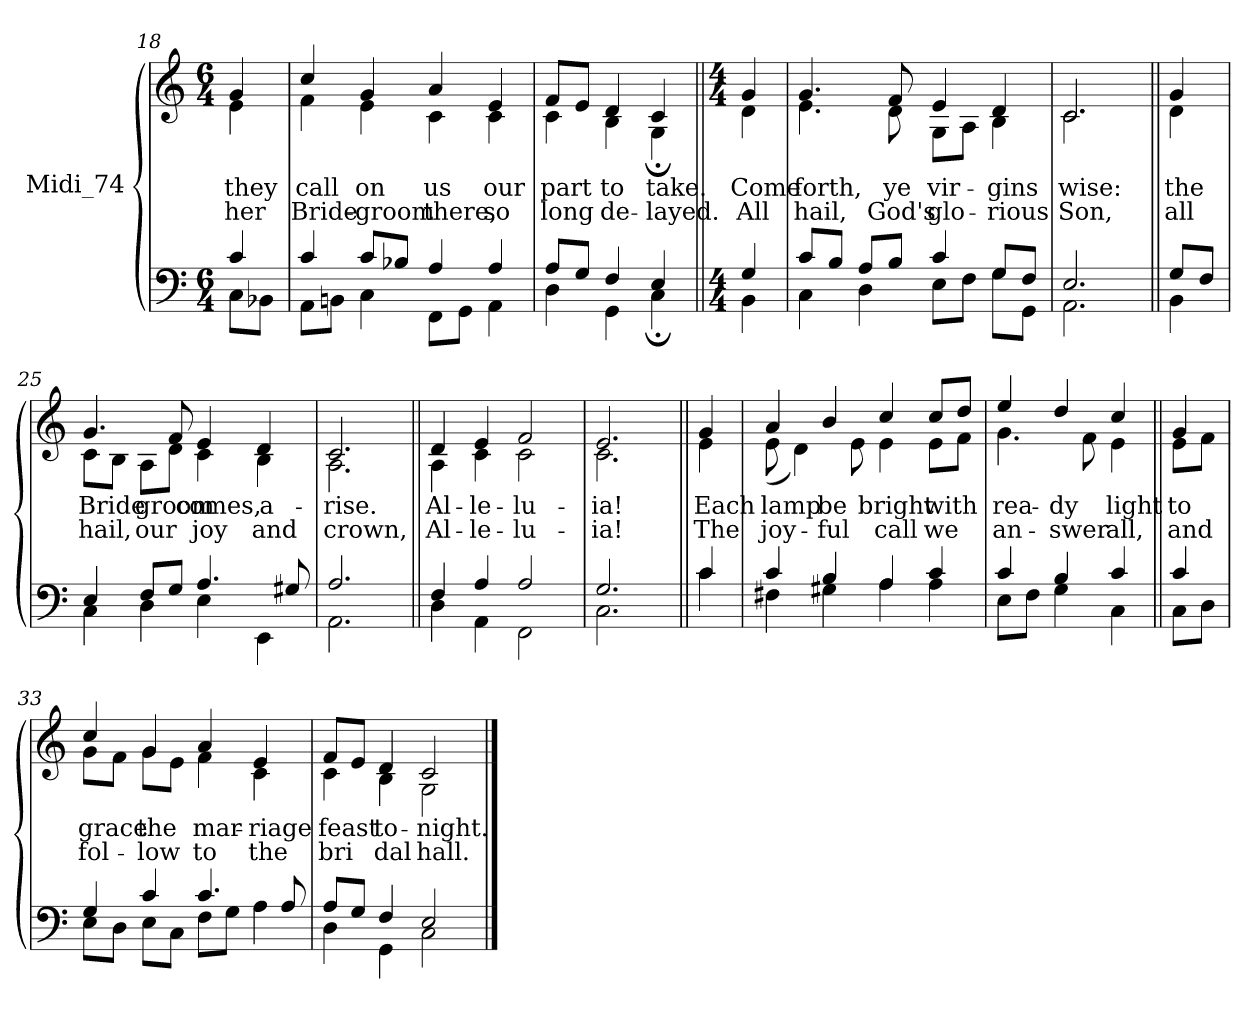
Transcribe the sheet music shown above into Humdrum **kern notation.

**kern	**kern	**text	**text
*part2	*part1	*part1	*part1
*staff2	*staff1	*staff1	*staff1
*I"Midi_74	*I"Midi_74	*	*
*clefF4	*clefG2	*	*
*k[]	*k[]	*	*
*C:	*C:	*	*
*M6/4	*M6/4	*	*
=18	=18	=18	=18
*^	*	*	*
!	!	!	!LO:LY:b	!LO:LY:b
*	*	*^	*	*
4c/	8C\L	4g/	4e\	they	her
.	8BB-X\J	.	.	.	.
=19	=19	=19	=19	=19	=19
!	!	!	!	!LO:LY:b	!LO:LY:b
4c/	8AA\L	4cc/	4f\	call	Bride-
.	8BBn\J	.	.	.	.
!	!	!	!	!LO:LY:b	!LO:LY:b
8c/L	4C\	4g/	4e\	-on	groom
8B-X/J	.	.	.	.	.
!	!	!	!	!LO:LY:b	!LO:LY:b
4A/	8FF\L	4a/	4c\	us	there,
.	8GG\J	.	.	.	.
!	!	!	!	!LO:LY:b	!LO:LY:b
4A/	4AA\	4e/	4c\	our	so
=20	=20	=20	=20	=20	=20
!	!	!	!	!LO:LY:b	!LO:LY:b
8A/L	4D\	8f/L	4c\	part	long
8G/J	.	8e/J	.	.	.
!	!	!	!	!LO:LY:b	!LO:LY:b
4F/	4GG\	4d/	4B\	to	de-
!	!	!	!	!LO:LY:b	!LO:LY:b
4E/	4C;\	4c/	4G;<\	-take.	layed.
!!LO:LB:g=z	!!
=21||	=21||	=21||	=21||	=21||	=21||
*M4/4	*	*M4/4	*	*	*
!	!	!	!	!LO:LY:b	!LO:LY:b
4G/	4BB\	4g/	4d\	Come	All
=22	=22	=22	=22	=22	=22
!	!	!	!	!LO:LY:b	!LO:LY:b
8c/L	4C\	4.g/	4.e\	forth,	hail,
8B/J	.	.	.	.	.
8A/L	4D\	.	.	.	.
!	!	!	!	!LO:LY:b	!LO:LY:b
8B/J	.	8f/	8d\	ye	God's
!	!	!	!	!LO:LY:b	!LO:LY:b
4c/	8E\L	4e/	8G\L	vir-	-glo-
.	8F\J	.	8A\J	.	.
!	!	!	!	!LO:LY:b	!LO:LY:b
8G/L	8G\L	4d/	4B\	-gins	rious
8F/J	8GG\J	.	.	.	.
=23	=23	=23	=23	=23	=23
!	!	!	!	!LO:LY:b	!LO:LY:b
2.E/	2.AA\	2.c/	2.c\	wise:	Son,
=24||	=24||	=24||	=24||	=24||	=24||
!	!	!	!	!LO:LY:b	!LO:LY:b
8G/L	4BB\	4g/	4d\	the	all
8F/J	.	.	.	.	.
=25	=25	=25	=25	=25	=25
!	!	!	!	!	!LO:LY:b
!	!	!	!	!LO:LY:b	!
4E/	4C\	4.g/	8c\L	Bride	hail,
.	.	.	8B\J	.	.
!	!	!	!	!LO:LY:b	!LO:LY:b
8F/L	4D\	.	8A\L	groom	our
8G/J	.	8f/	8d\J	.	.
!	!	!	!	!LO:LY:b	!LO:LY:b
4.A/	4E\	4e/	4c\	comes,	joy
!	!	!	!	!LO:LY:b	!LO:LY:b
.	4EE\	4d/	4B\	a-	-and
8G#X/	.	.	.	.	.
=26	=26	=26	=26	=26	=26
!	!	!	!	!LO:LY:b	!LO:LY:b
2.A/	2.AA\	2.c/	2.A\	rise.	crown,
=27||	=27||	=27||	=27||	=27||	=27||
!	!	!	!	!LO:LY:b	!LO:LY:b
4F/	4D\	4d/	4A\	Al-	-Al-
!	!	!	!	!LO:LY:b	!LO:LY:b
4A/	4AA\	4e/	4c\	-le-	-le-
!	!	!	!	!LO:LY:b	!LO:LY:b
2A/	2FF\	2f/	2c\	-lu-	-lu-
=28	=28	=28	=28	=28	=28
!	!	!	!	!LO:LY:b	!LO:LY:b
2.G/	2.C\	2.e/	2.c\	-ia!	ia!
!!LO:LB:g=z	!!
=29||	=29||	=29||	=29||	=29||	=29||
!	!	!	!	!LO:LY:b	!LO:LY:b
4c/	4c\	4g/	4e\	Each	The
=30	=30	=30	=30	=30	=30
!	!	!	!	!LO:LY:b	!LO:LY:b
4c/	4F#X\	4a/	(<8e\	lamp	joy-
.	.	.	4d\)	.	.
!	!	!	!	!LO:LY:b	!LO:LY:b
4B/	4G#X\	4b/	.	-be	ful
.	.	.	8e\	.	.
!	!	!	!	!LO:LY:b	!LO:LY:b
4A/	4A\	4cc/	4e\	bright	call
!	!	!	!	!LO:LY:b	!LO:LY:b
4c/	4A\	8cc/L	8e\L	with	we
.	.	8dd/J	8f\J	.	.
=31	=31	=31	=31	=31	=31
!	!	!	!	!LO:LY:b	!LO:LY:b
4c/	8E\L	4ee/	4.g\	rea-	-an-
.	8F\J	.	.	.	.
!	!	!	!	!LO:LY:b	!LO:LY:b
4B/	4G\	4dd/	.	-dy	swer
.	.	.	8f\	.	.
!	!	!	!	!LO:LY:b	!LO:LY:b
4c/	4C\	4cc/	4e\	light	all,
=32||	=32||	=32||	=32||	=32||	=32||
!	!	!	!	!LO:LY:b	!LO:LY:b
4c/	8C\L	4g/	8e\L	to	and
.	8D\J	.	8f\J	.	.
=33	=33	=33	=33	=33	=33
!	!	!	!	!LO:LY:b	!LO:LY:b
4G/	8E\L	4cc/	8g\L	grace	fol-
.	8D\J	.	8f\J	.	.
!	!	!	!	!LO:LY:b	!LO:LY:b
4c/	8E\L	4g/	8g\L	-the	low
.	8C\J	.	8e\J	.	.
!	!	!	!	!LO:LY:b	!LO:LY:b
4.c/	8F\L	4a/	4f\	mar-	-to
.	8G\J	.	.	.	.
!	!	!	!	!LO:LY:b	!LO:LY:b
.	4A\	4e/	4c\	riage	the
8A/	.	.	.	.	.
=34	=34	=34	=34	=34	=34
!	!	!	!	!LO:LY:b	!LO:LY:b
8A/L	4D\	8f/L	4c\	feast	bri
8G/J	.	8e/J	.	.	.
!	!	!	!	!LO:LY:b	!LO:LY:b
4F/	4GG\	4d/	4B\	to-	-dal
!	!	!	!	!LO:LY:b	!LO:LY:b
2E/	2C\	2c/	2G\	night.	hall.
*v	*v	*	*	*	*
*	*v	*v	*	*
==	==	==	==
*-	*-	*-	*-
